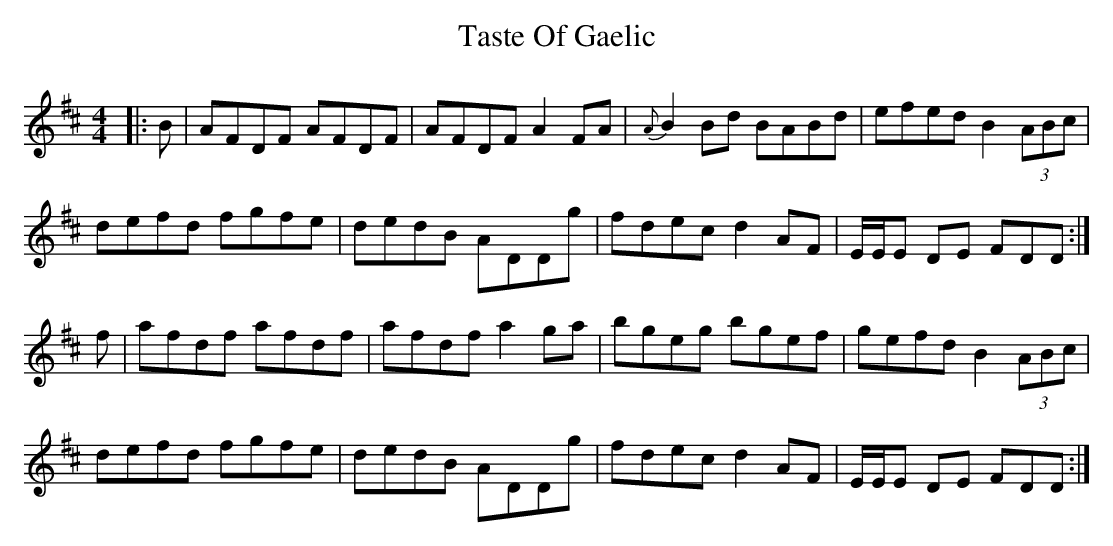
X:1
T: Taste Of Gaelic
M: 4/4
L: 1/8
K: Dmaj
|:B|AFDF AFDF|AFDF A2 FA|{A}B2 Bd BABd|efed B2 (3ABc|
defd fgfe|dedB ADDg|fdec d2 AF|E/E/E DE FDD:|
f|afdf afdf|afdf a2 ga|bgeg bgef|gefd B2 (3ABc|
defd fgfe|dedB ADDg|fdec d2 AF|E/E/E DE FDD:|
